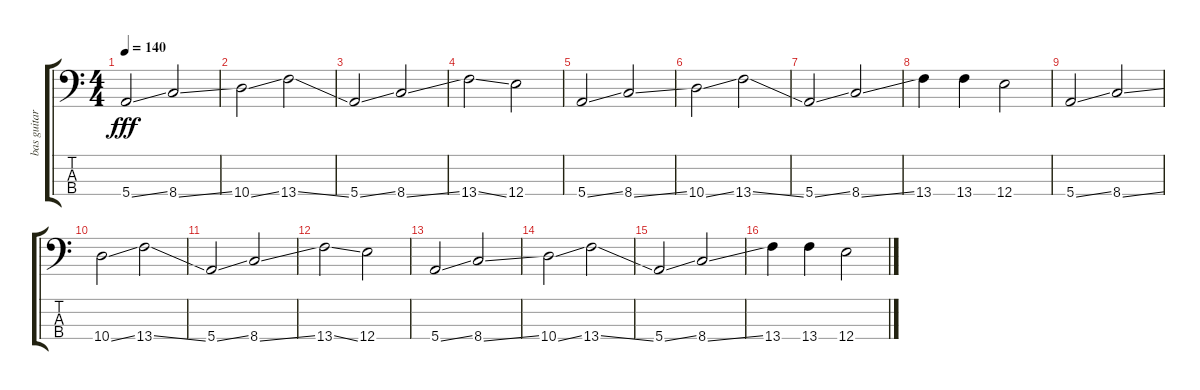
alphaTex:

\track ("bas guitar" "bas guitar") {instrument electricbassfinger}
\staff {score tabs}
\tuning (G2 D2 A1 E1) {hide}
\ts (4 4)
\tempo 140
\clef f4
\ks c
5.4{ss}.2{dy fff} 8.4{ss}.2 |
10.4{ss}.2 13.4{ss}.2 |
5.4{ss}.2 8.4{ss}.2 |
13.4{ss}.2 12.4.2 |
5.4{ss}.2 8.4{ss}.2 |
10.4{ss}.2 13.4{ss}.2 |
5.4{ss}.2 8.4{ss}.2 |
13.4.4 13.4.4 12.4.2 |
5.4{ss}.2 8.4{ss}.2 |
10.4{ss}.2 13.4{ss}.2 |
5.4{ss}.2 8.4{ss}.2 |
13.4{ss}.2 12.4.2 |
5.4{ss}.2 8.4{ss}.2 |
10.4{ss}.2 13.4{ss}.2 |
5.4{ss}.2 8.4{ss}.2 |
13.4.4 13.4.4 12.4.2
